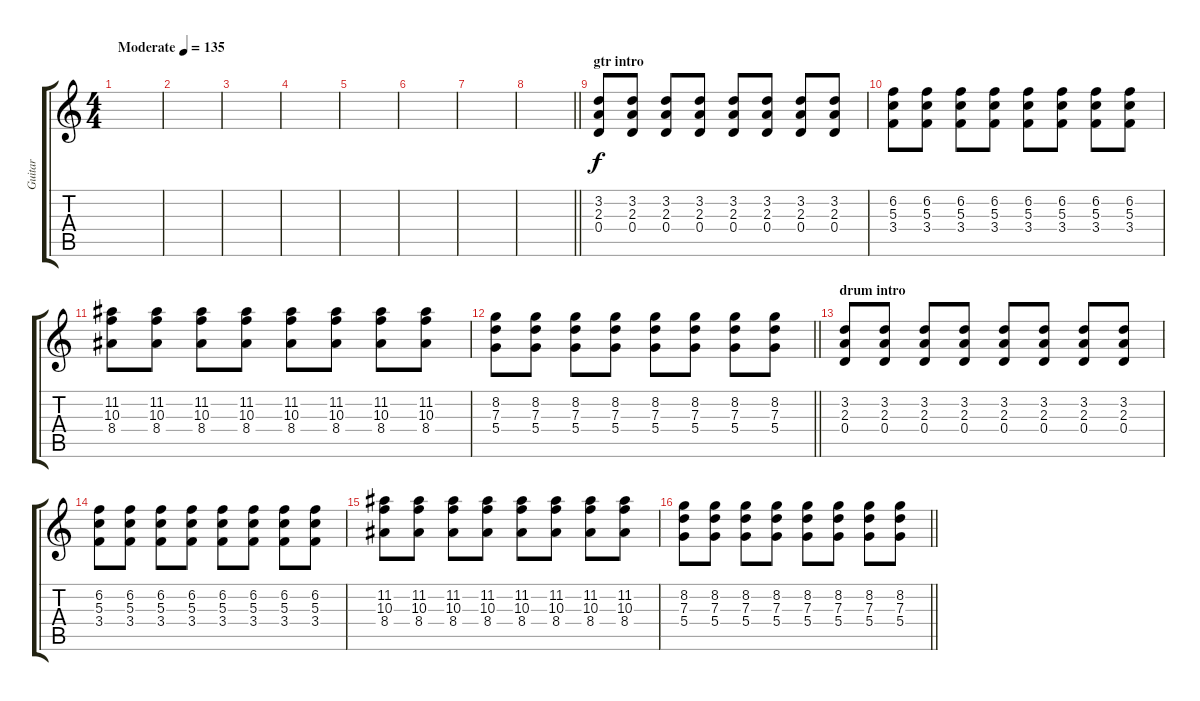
\track ("Guitar" "Guitar") {instrument overdrivenguitar}
\staff {score tabs}
\tuning (E4 B3 G3 D3 A2 D2) {hide}
\ts (4 4)
\tempo (135 "Moderate")
\clef g2
\ks c
|
|
|
|
|
|
|
\barLineRight lightlight
|
\section ("" "gtr intro")
(3.2 2.3 0.4).8 (3.2 2.3 0.4).8 (3.2 2.3 0.4).8 (3.2 2.3 0.4).8 (3.2 2.3 0.4).8 (3.2 2.3 0.4).8 (3.2 2.3 0.4).8 (3.2 2.3 0.4).8 |
(6.2 5.3 3.4).8 (6.2 5.3 3.4).8 (6.2 5.3 3.4).8 (6.2 5.3 3.4).8 (6.2 5.3 3.4).8 (6.2 5.3 3.4).8 (6.2 5.3 3.4).8 (6.2 5.3 3.4).8 |
(11.2 10.3 8.4).8 (11.2 10.3 8.4).8 (11.2 10.3 8.4).8 (11.2 10.3 8.4).8 (11.2 10.3 8.4).8 (11.2 10.3 8.4).8 (11.2 10.3 8.4).8 (11.2 10.3 8.4).8 |
\barLineRight lightlight
(8.2 7.3 5.4).8 (8.2 7.3 5.4).8 (8.2 7.3 5.4).8 (8.2 7.3 5.4).8 (8.2 7.3 5.4).8 (8.2 7.3 5.4).8 (8.2 7.3 5.4).8 (8.2 7.3 5.4).8 |
\section ("" "drum intro")
(3.2 2.3 0.4).8 (3.2 2.3 0.4).8 (3.2 2.3 0.4).8 (3.2 2.3 0.4).8 (3.2 2.3 0.4).8 (3.2 2.3 0.4).8 (3.2 2.3 0.4).8 (3.2 2.3 0.4).8 |
(6.2 5.3 3.4).8 (6.2 5.3 3.4).8 (6.2 5.3 3.4).8 (6.2 5.3 3.4).8 (6.2 5.3 3.4).8 (6.2 5.3 3.4).8 (6.2 5.3 3.4).8 (6.2 5.3 3.4).8 |
(11.2 10.3 8.4).8 (11.2 10.3 8.4).8 (11.2 10.3 8.4).8 (11.2 10.3 8.4).8 (11.2 10.3 8.4).8 (11.2 10.3 8.4).8 (11.2 10.3 8.4).8 (11.2 10.3 8.4).8 |
\barLineRight lightlight
(8.2 7.3 5.4).8 (8.2 7.3 5.4).8 (8.2 7.3 5.4).8 (8.2 7.3 5.4).8 (8.2 7.3 5.4).8 (8.2 7.3 5.4).8 (8.2 7.3 5.4).8 (8.2 7.3 5.4).8
